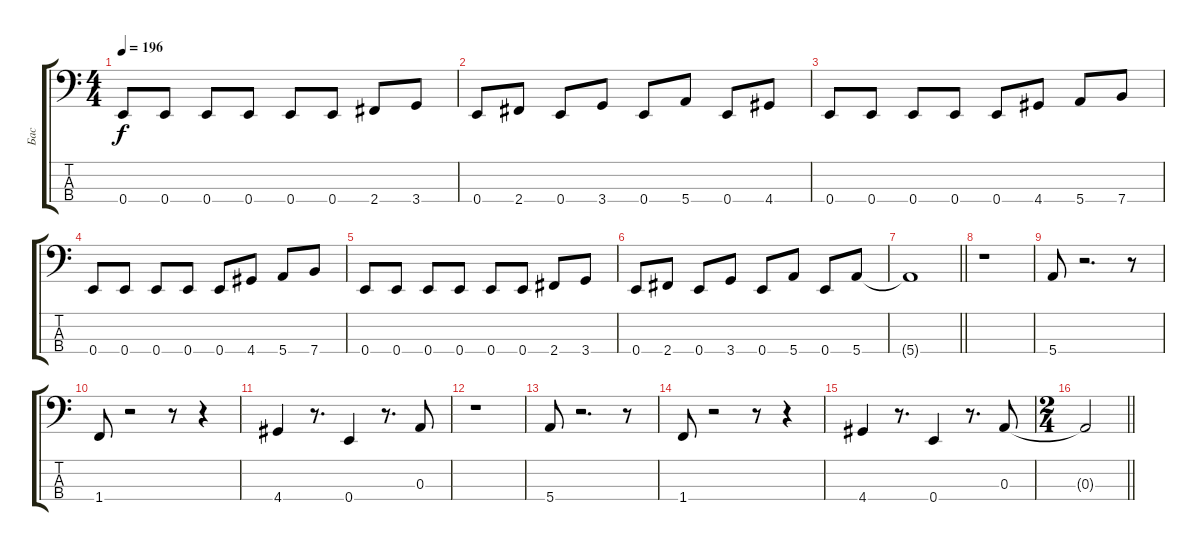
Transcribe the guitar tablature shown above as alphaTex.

\track ("Бас" "Бас") {instrument electricbasspick}
\staff {score tabs}
\tuning (G2 D2 A1 E1) {hide}
\ts (4 4)
\tempo 196
\clef f4
\ks c
0.4.8{dy f} 0.4.8 0.4.8 0.4.8 0.4.8 0.4.8 2.4.8 3.4.8 |
0.4.8 2.4.8 0.4.8 3.4.8 0.4.8 5.4.8 0.4.8 4.4.8 |
0.4.8 0.4.8 0.4.8 0.4.8 0.4.8 4.4.8 5.4.8 7.4.8 |
0.4.8 0.4.8 0.4.8 0.4.8 0.4.8 4.4.8 5.4.8 7.4.8 |
0.4.8 0.4.8 0.4.8 0.4.8 0.4.8 0.4.8 2.4.8 3.4.8 |
0.4.8 2.4.8 0.4.8 3.4.8 0.4.8 5.4.8 0.4.8 5.4.8 |
\barLineRight lightlight
5.4{t}.1 |
r.1 |
5.4.8 r.2{d} r.8 |
1.4.8 r.2 r.8 r.4 |
4.4.4 r.8{d} 0.4.4 r.8{d} 0.3.8 |
r.1 |
5.4.8 r.2{d} r.8 |
1.4.8 r.2 r.8 r.4 |
4.4.4 r.8{d} 0.4.4 r.8{d} 0.3.8 |
\ts (2 4)
\barLineRight lightlight
0.3{t}.2
